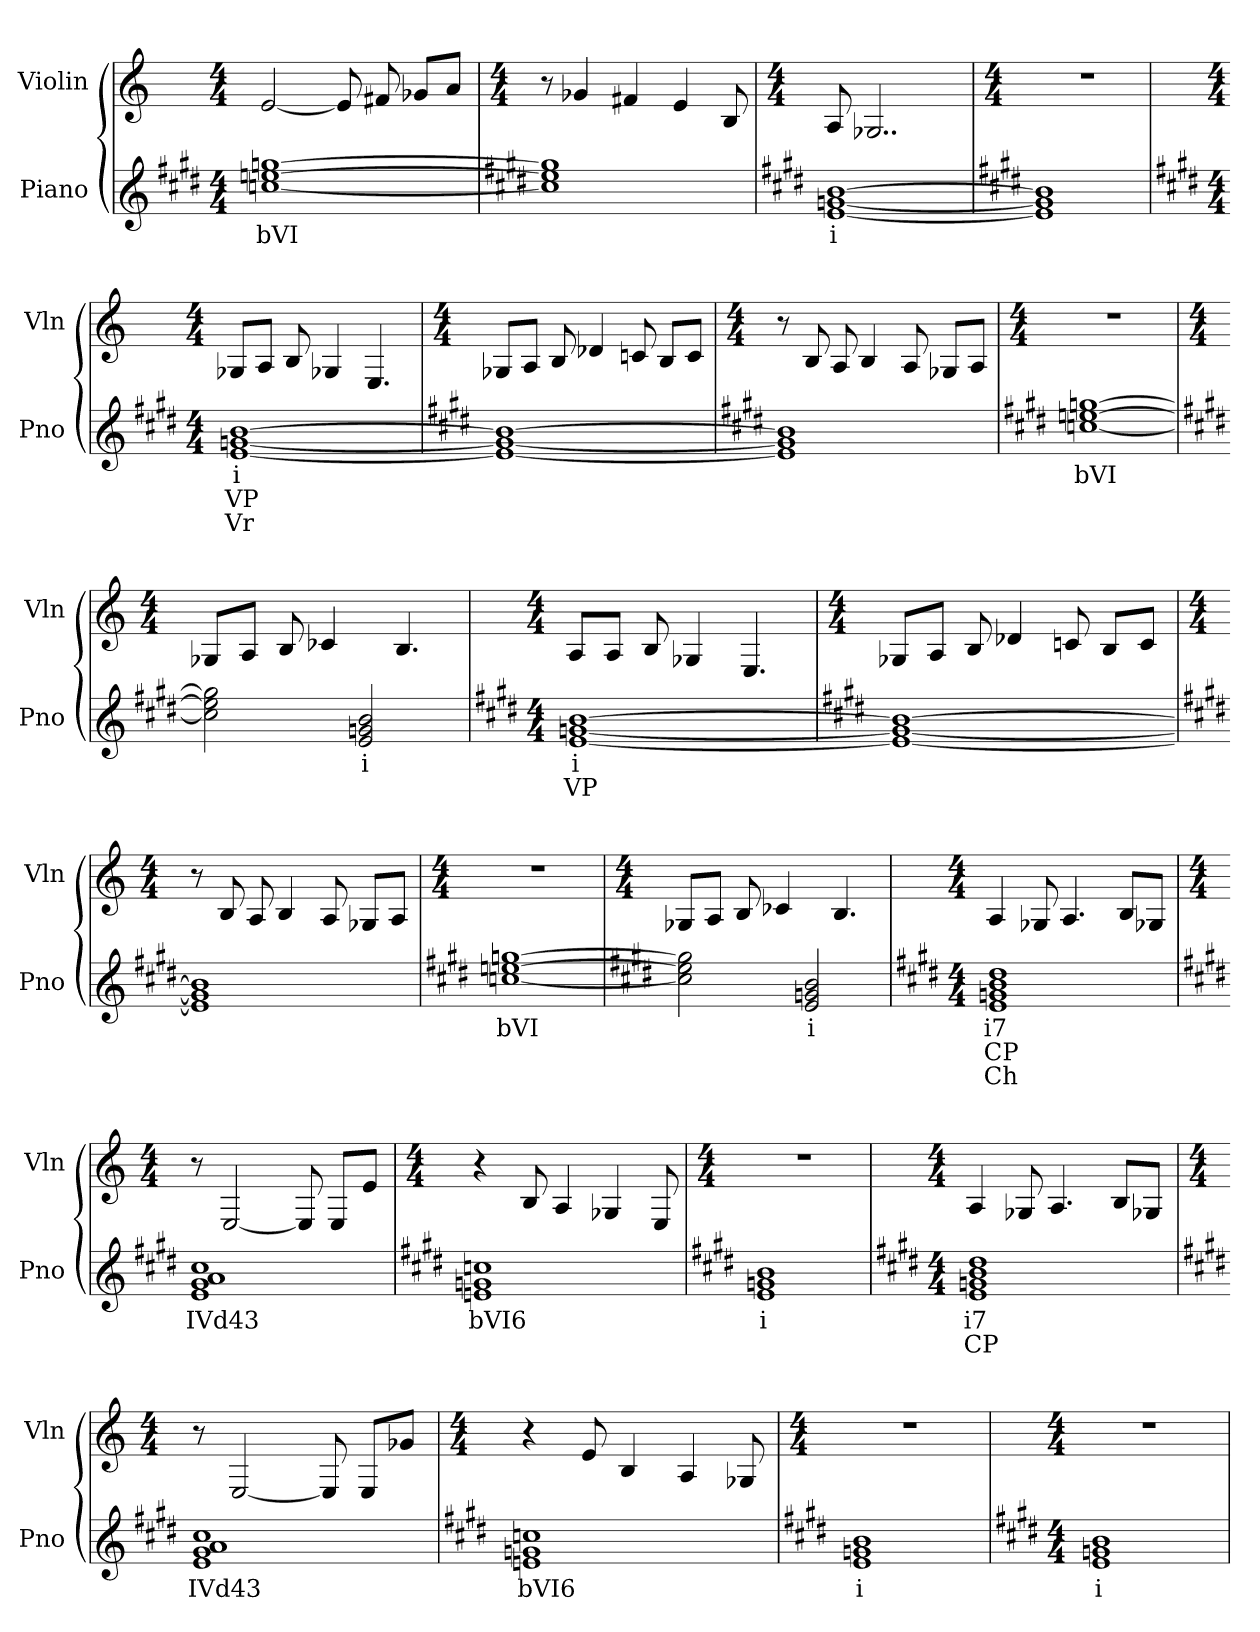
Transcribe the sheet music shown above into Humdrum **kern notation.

**kern	**text	**text	**text	**kern
*part2	*part2	*part2	*part2	*part1
*staff2	*staff2	*staff2	*staff2	*staff1
*I"Piano	*	*	*	*I"Violin
*I'Pno	*	*	*	*I'Vln
*k[f#c#g#d#]	*	*	*	*
*E:	*	*	*	*
*M4/4	*	*	*	*M4/4
=	=	=	=	=
[1ccn [1een [1ggn	bVI	.	.	[2e
.	.	.	.	8e]
.	.	.	.	8f#X
.	.	.	.	8g-XL
.	.	.	.	8aJ
=	=	=	=	=
*k[f#c#g#d#]	*	*	*	*
*E:	*	*	*	*
*	*	*	*	*M4/4
1ccn] 1een] 1ggn]	.	.	.	8r
.	.	.	.	4g-X
.	.	.	.	4f#X
.	.	.	.	4e
.	.	.	.	8B
=	=	=	=	=
*k[f#c#g#d#]	*	*	*	*
*E:	*	*	*	*
*	*	*	*	*M4/4
[1e [1gn [1b	i	.	.	8A
.	.	.	.	2..G-X
=	=	=	=	=
*k[f#c#g#d#]	*	*	*	*
*E:	*	*	*	*
*	*	*	*	*M4/4
1e] 1gn] 1b]	.	.	.	1r
=	=	=	=	=
*k[f#c#g#d#]	*	*	*	*
*E:	*	*	*	*
*M4/4	*	*	*	*M4/4
[1e [1gn [1b	i	VP	Vr	8G-XL
.	.	.	.	8AJ
.	.	.	.	8B
.	.	.	.	4G-X
.	.	.	.	4.E
=	=	=	=	=
*k[f#c#g#d#]	*	*	*	*
*E:	*	*	*	*
*	*	*	*	*M4/4
1e_ 1gn_ 1b_	.	.	.	8G-XL
.	.	.	.	8AJ
.	.	.	.	8B
.	.	.	.	4d-X
.	.	.	.	8cn
.	.	.	.	8BL
.	.	.	.	8cJ
=	=	=	=	=
*k[f#c#g#d#]	*	*	*	*
*E:	*	*	*	*
*	*	*	*	*M4/4
1e] 1gn] 1b]	.	.	.	8r
.	.	.	.	8B
.	.	.	.	8A
.	.	.	.	4B
.	.	.	.	8A
.	.	.	.	8G-XL
.	.	.	.	8AJ
=	=	=	=	=
*k[f#c#g#d#]	*	*	*	*
*E:	*	*	*	*
*	*	*	*	*M4/4
[1ccn [1een [1ggn	bVI	.	.	1r
=	=	=	=	=
*k[f#c#g#d#]	*	*	*	*
*E:	*	*	*	*
*	*	*	*	*M4/4
2ccn] 2een] 2ggn]	.	.	.	8G-XL
.	.	.	.	8AJ
.	.	.	.	8B
.	.	.	.	4c-X
2e 2gn 2b	i	.	.	.
.	.	.	.	4.B
=	=	=	=	=
*k[f#c#g#d#]	*	*	*	*
*E:	*	*	*	*
*M4/4	*	*	*	*M4/4
[1e [1gn [1b	i	VP	.	8AL
.	.	.	.	8AJ
.	.	.	.	8B
.	.	.	.	4G-X
.	.	.	.	4.E
=	=	=	=	=
*k[f#c#g#d#]	*	*	*	*
*E:	*	*	*	*
*	*	*	*	*M4/4
1e_ 1gn_ 1b_	.	.	.	8G-XL
.	.	.	.	8AJ
.	.	.	.	8B
.	.	.	.	4d-X
.	.	.	.	8cn
.	.	.	.	8BL
.	.	.	.	8cJ
=	=	=	=	=
*k[f#c#g#d#]	*	*	*	*
*E:	*	*	*	*
*	*	*	*	*M4/4
1e] 1gn] 1b]	.	.	.	8r
.	.	.	.	8B
.	.	.	.	8A
.	.	.	.	4B
.	.	.	.	8A
.	.	.	.	8G-XL
.	.	.	.	8AJ
=	=	=	=	=
*k[f#c#g#d#]	*	*	*	*
*E:	*	*	*	*
*	*	*	*	*M4/4
[1ccn [1een [1ggn	bVI	.	.	1r
=	=	=	=	=
*k[f#c#g#d#]	*	*	*	*
*E:	*	*	*	*
*	*	*	*	*M4/4
2ccn] 2een] 2ggn]	.	.	.	8G-XL
.	.	.	.	8AJ
.	.	.	.	8B
.	.	.	.	4c-X
2e 2gn 2b	i	.	.	.
.	.	.	.	4.B
=	=	=	=	=
*k[f#c#g#d#]	*	*	*	*
*E:	*	*	*	*
*M4/4	*	*	*	*M4/4
1e 1gn 1b 1dd#	i7	CP	Ch	4A
.	.	.	.	8G-X
.	.	.	.	4.A
.	.	.	.	8BL
.	.	.	.	8G-XJ
=	=	=	=	=
*k[f#c#g#d#]	*	*	*	*
*E:	*	*	*	*
*	*	*	*	*M4/4
1e 1g# 1a 1cc#	IVd43	.	.	8r
.	.	.	.	[2E
.	.	.	.	8E]
.	.	.	.	8EL
.	.	.	.	8eJ
=	=	=	=	=
*k[f#c#g#d#]	*	*	*	*
*E:	*	*	*	*
*	*	*	*	*M4/4
1en 1gn 1ccn	bVI6	.	.	4r
.	.	.	.	8B
.	.	.	.	4A
.	.	.	.	4G-X
.	.	.	.	8E
=	=	=	=	=
*k[f#c#g#d#]	*	*	*	*
*E:	*	*	*	*
*	*	*	*	*M4/4
1e 1gn 1b	i	.	.	1r
=	=	=	=	=
*k[f#c#g#d#]	*	*	*	*
*E:	*	*	*	*
*M4/4	*	*	*	*M4/4
1e 1gn 1b 1dd#	i7	CP	.	4A
.	.	.	.	8G-X
.	.	.	.	4.A
.	.	.	.	8BL
.	.	.	.	8G-XJ
=	=	=	=	=
*k[f#c#g#d#]	*	*	*	*
*E:	*	*	*	*
*	*	*	*	*M4/4
1e 1g# 1a 1cc#	IVd43	.	.	8r
.	.	.	.	[2E
.	.	.	.	8E]
.	.	.	.	8EL
.	.	.	.	8g-XJ
=	=	=	=	=
*k[f#c#g#d#]	*	*	*	*
*E:	*	*	*	*
*	*	*	*	*M4/4
1en 1gn 1ccn	bVI6	.	.	4r
.	.	.	.	8e
.	.	.	.	4B
.	.	.	.	4A
.	.	.	.	8G-X
=	=	=	=	=
*k[f#c#g#d#]	*	*	*	*
*E:	*	*	*	*
*	*	*	*	*M4/4
1e 1gn 1b	i	.	.	1r
=	=	=	=	=
*k[f#c#g#d#]	*	*	*	*
*E:	*	*	*	*
*M4/4	*	*	*	*M4/4
1e 1gn 1b	i	.	.	1r
=	=	=	=	=
*-	*-	*-	*-	*-
